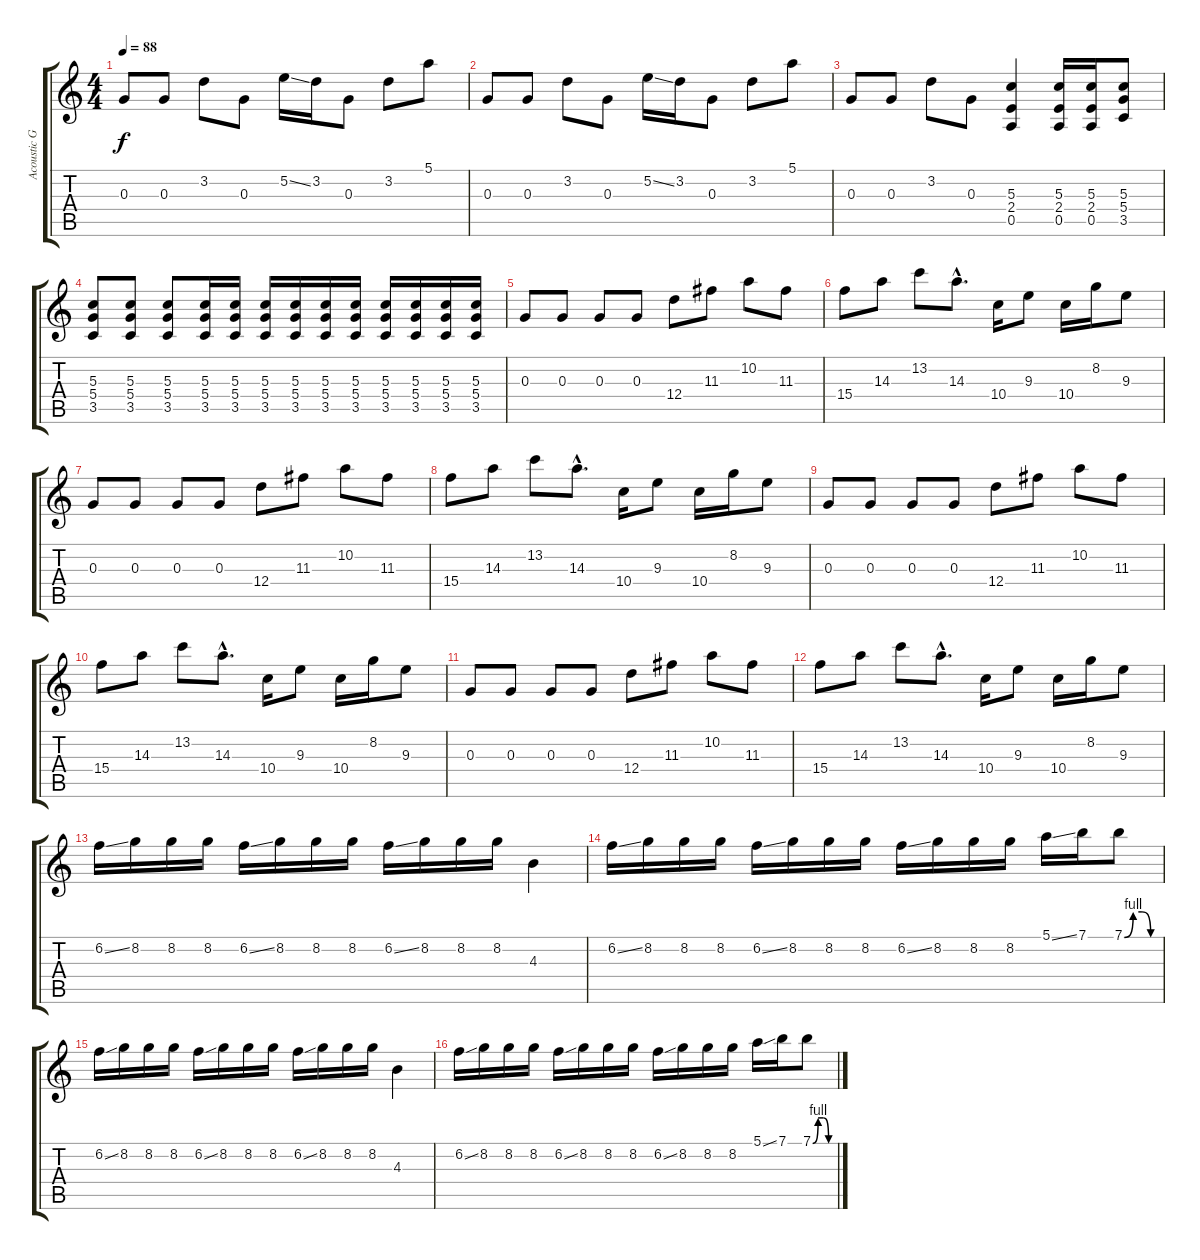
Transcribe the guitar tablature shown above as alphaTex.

\track ("Acoustic Guitar" "Acoustic G") {instrument acousticguitarsteel}
\staff {score tabs}
\tuning (E4 B3 G3 D3 A2 E2) {hide}
\ts (4 4)
\tempo 88
\clef g2
\ks c
0.3.8{dy f} 0.3.8 3.2.8 0.3.8 5.2{ss}.16 3.2.16 0.3.8 3.2.8 5.1.8 |
0.3.8 0.3.8 3.2.8 0.3.8 5.2{ss}.16 3.2.16 0.3.8 3.2.8 5.1.8 |
0.3.8 0.3.8 3.2.8 0.3.8 (5.3 2.4 0.5).4 (5.3 2.4 0.5).16 (5.3 2.4 0.5).16 (5.3 5.4 3.5).8 |
(5.3 5.4 3.5).8 (5.3 5.4 3.5).8 (5.3 5.4 3.5).8 (5.3 5.4 3.5).16 (5.3 5.4 3.5).16 (5.3 5.4 3.5).16 (5.3 5.4 3.5).16 (5.3 5.4 3.5).16 (5.3 5.4 3.5).16 (5.3 5.4 3.5).16 (5.3 5.4 3.5).16 (5.3 5.4 3.5).16 (5.3 5.4 3.5).16 |
0.3.8 0.3.8 0.3.8 0.3.8 12.4.8 11.3.8 10.2.8 11.3.8 |
15.4.8 14.3.8 13.2.8 14.3{hac}.8{d} 10.4.16 9.3.8 10.4.16 8.2.16 9.3.8 |
0.3.8 0.3.8 0.3.8 0.3.8 12.4.8 11.3.8 10.2.8 11.3.8 |
15.4.8 14.3.8 13.2.8 14.3{hac}.8{d} 10.4.16 9.3.8 10.4.16 8.2.16 9.3.8 |
0.3.8 0.3.8 0.3.8 0.3.8 12.4.8 11.3.8 10.2.8 11.3.8 |
15.4.8 14.3.8 13.2.8 14.3{hac}.8{d} 10.4.16 9.3.8 10.4.16 8.2.16 9.3.8 |
0.3.8 0.3.8 0.3.8 0.3.8 12.4.8 11.3.8 10.2.8 11.3.8 |
15.4.8 14.3.8 13.2.8 14.3{hac}.8{d} 10.4.16 9.3.8 10.4.16 8.2.16 9.3.8 |
6.2{ss}.16 8.2.16 8.2.16 8.2.16 6.2{ss}.16 8.2.16 8.2.16 8.2.16 6.2{ss}.16 8.2.16 8.2.16 8.2.16 4.3.4 |
6.2{ss}.16 8.2.16 8.2.16 8.2.16 6.2{ss}.16 8.2.16 8.2.16 8.2.16 6.2{ss}.16 8.2.16 8.2.16 8.2.16 5.1{ss}.16 7.1.16 7.1{be (custom 0 0 15 4 30 4 45 0 60 0)}.8 |
6.2{ss}.16 8.2.16 8.2.16 8.2.16 6.2{ss}.16 8.2.16 8.2.16 8.2.16 6.2{ss}.16 8.2.16 8.2.16 8.2.16 4.3.4 |
6.2{ss}.16 8.2.16 8.2.16 8.2.16 6.2{ss}.16 8.2.16 8.2.16 8.2.16 6.2{ss}.16 8.2.16 8.2.16 8.2.16 5.1{ss}.16 7.1.16 7.1{be (custom 0 0 15 4 30 4 45 0 60 0)}.8
